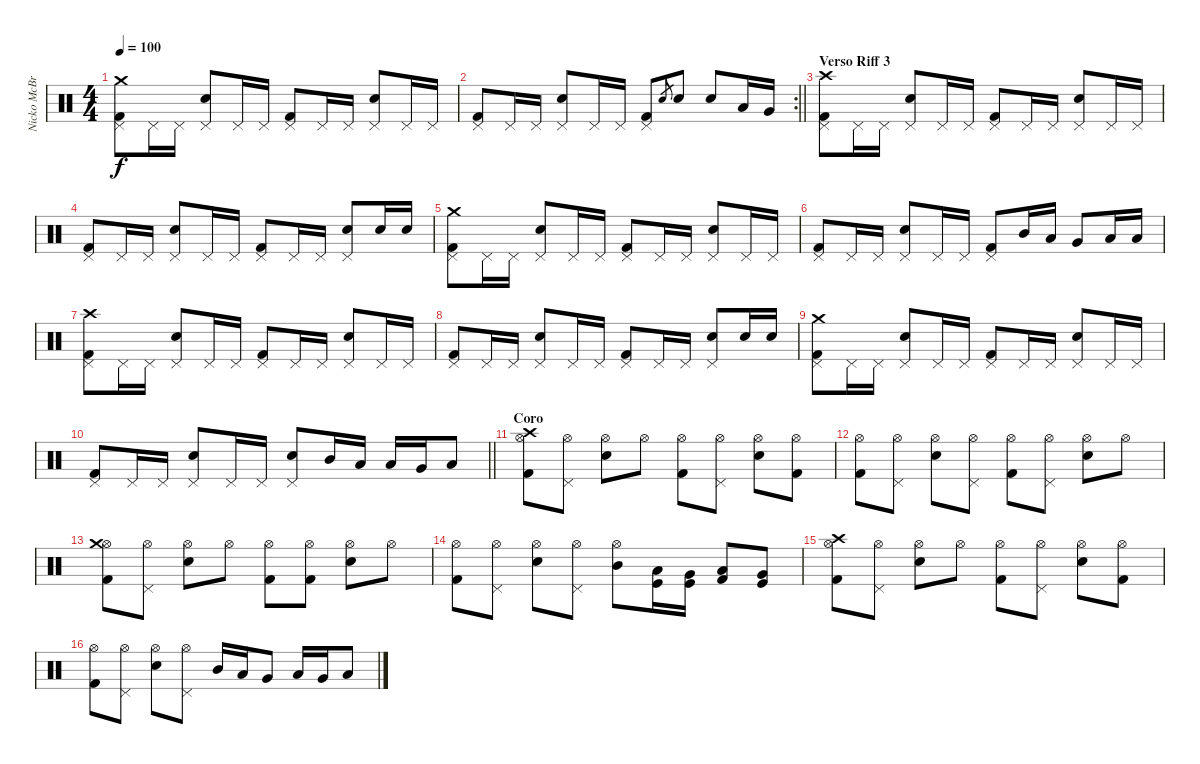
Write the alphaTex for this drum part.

\track ("Nicko McBrain" "Nicko McBr") {instrument percussion}
\staff {score}
\articulation defaults
\ts (4 4)
\tempo 100
\clef neutral
\ks c
("Kick (hit) 2" "Pedal Hi-Hat (hit)" "Crash medium (hit)").8{dy f} "Pedal Hi-Hat (hit)".16 "Pedal Hi-Hat (hit)".16 ("Snare (hit) 2" "Pedal Hi-Hat (hit)").8 "Pedal Hi-Hat (hit)".16 "Pedal Hi-Hat (hit)".16 ("Kick (hit) 2" "Pedal Hi-Hat (hit)").8 "Pedal Hi-Hat (hit)".16 "Pedal Hi-Hat (hit)".16 ("Snare (hit) 2" "Pedal Hi-Hat (hit)").8 "Pedal Hi-Hat (hit)".16 "Pedal Hi-Hat (hit)".16 |
\rc 2
\barLineRight lightlight
("Kick (hit) 2" "Pedal Hi-Hat (hit)").8 "Pedal Hi-Hat (hit)".16 "Pedal Hi-Hat (hit)".16 ("Snare (hit) 2" "Pedal Hi-Hat (hit)").8 "Pedal Hi-Hat (hit)".16 "Pedal Hi-Hat (hit)".16 ("Kick (hit) 2" "Pedal Hi-Hat (hit)").8 "Snare (hit) 2".8{gr} "Snare (hit) 2".8 "Snare (hit) 2".8 "Low Tom (hit)".16 "Very Low Tom (hit)".16 |
\section ("" "Verso Riff 3")
("Kick (hit) 2" "Pedal Hi-Hat (hit)" "Crash high (hit)").8 "Pedal Hi-Hat (hit)".16 "Pedal Hi-Hat (hit)".16 ("Snare (hit) 2" "Pedal Hi-Hat (hit)").8 "Pedal Hi-Hat (hit)".16 "Pedal Hi-Hat (hit)".16 ("Kick (hit) 2" "Pedal Hi-Hat (hit)").8 "Pedal Hi-Hat (hit)".16 "Pedal Hi-Hat (hit)".16 ("Snare (hit) 2" "Pedal Hi-Hat (hit)").8 "Pedal Hi-Hat (hit)".16 "Pedal Hi-Hat (hit)".16 |
("Kick (hit) 2" "Pedal Hi-Hat (hit)").8 "Pedal Hi-Hat (hit)".16 "Pedal Hi-Hat (hit)".16 ("Snare (hit) 2" "Pedal Hi-Hat (hit)").8 "Pedal Hi-Hat (hit)".16 "Pedal Hi-Hat (hit)".16 ("Kick (hit) 2" "Pedal Hi-Hat (hit)").8 "Pedal Hi-Hat (hit)".16 "Pedal Hi-Hat (hit)".16 ("Snare (hit) 2" "Pedal Hi-Hat (hit)").8 "Snare (hit) 2".16 "Snare (hit) 2".16 |
("Kick (hit) 2" "Pedal Hi-Hat (hit)" "Crash medium (hit)").8 "Pedal Hi-Hat (hit)".16 "Pedal Hi-Hat (hit)".16 ("Snare (hit) 2" "Pedal Hi-Hat (hit)").8 "Pedal Hi-Hat (hit)".16 "Pedal Hi-Hat (hit)".16 ("Kick (hit) 2" "Pedal Hi-Hat (hit)").8 "Pedal Hi-Hat (hit)".16 "Pedal Hi-Hat (hit)".16 ("Snare (hit) 2" "Pedal Hi-Hat (hit)").8 "Pedal Hi-Hat (hit)".16 "Pedal Hi-Hat (hit)".16 |
("Kick (hit) 2" "Pedal Hi-Hat (hit)").8 "Pedal Hi-Hat (hit)".16 "Pedal Hi-Hat (hit)".16 ("Snare (hit) 2" "Pedal Hi-Hat (hit)").8 "Pedal Hi-Hat (hit)".16 "Pedal Hi-Hat (hit)".16 ("Kick (hit) 2" "Pedal Hi-Hat (hit)").8 "Mid Tom (hit)".16 "Low Tom (hit)".16 "Very Low Tom (hit)".8 "Low Tom (hit)".16 "Low Floor Tom (hit)".16 |
("Kick (hit) 2" "Pedal Hi-Hat (hit)" "Crash high (hit)").8 "Pedal Hi-Hat (hit)".16 "Pedal Hi-Hat (hit)".16 ("Snare (hit) 2" "Pedal Hi-Hat (hit)").8 "Pedal Hi-Hat (hit)".16 "Pedal Hi-Hat (hit)".16 ("Kick (hit) 2" "Pedal Hi-Hat (hit)").8 "Pedal Hi-Hat (hit)".16 "Pedal Hi-Hat (hit)".16 ("Snare (hit) 2" "Pedal Hi-Hat (hit)").8 "Pedal Hi-Hat (hit)".16 "Pedal Hi-Hat (hit)".16 |
("Kick (hit) 2" "Pedal Hi-Hat (hit)").8 "Pedal Hi-Hat (hit)".16 "Pedal Hi-Hat (hit)".16 ("Snare (hit) 2" "Pedal Hi-Hat (hit)").8 "Pedal Hi-Hat (hit)".16 "Pedal Hi-Hat (hit)".16 ("Kick (hit) 2" "Pedal Hi-Hat (hit)").8 "Pedal Hi-Hat (hit)".16 "Pedal Hi-Hat (hit)".16 ("Snare (hit) 2" "Pedal Hi-Hat (hit)").8 "Snare (hit) 2".16 "Snare (hit) 2".16 |
("Kick (hit) 2" "Pedal Hi-Hat (hit)" "Crash medium (hit)").8 "Pedal Hi-Hat (hit)".16 "Pedal Hi-Hat (hit)".16 ("Snare (hit) 2" "Pedal Hi-Hat (hit)").8 "Pedal Hi-Hat (hit)".16 "Pedal Hi-Hat (hit)".16 ("Kick (hit) 2" "Pedal Hi-Hat (hit)").8 "Pedal Hi-Hat (hit)".16 "Pedal Hi-Hat (hit)".16 ("Snare (hit) 2" "Pedal Hi-Hat (hit)").8 "Pedal Hi-Hat (hit)".16 "Pedal Hi-Hat (hit)".16 |
\barLineRight lightlight
("Kick (hit) 2" "Pedal Hi-Hat (hit)").8 "Pedal Hi-Hat (hit)".16 "Pedal Hi-Hat (hit)".16 ("Snare (hit) 2" "Pedal Hi-Hat (hit)").8 "Pedal Hi-Hat (hit)".16 "Pedal Hi-Hat (hit)".16 ("Snare (hit) 2" "Pedal Hi-Hat (hit)").8 "Mid Tom (hit)".16 "Low Tom (hit)".16 "Low Floor Tom (hit)".16 "Very Low Tom (hit)".16 "Low Floor Tom (hit)".8 |
\section ("" "Coro")
("Kick (hit) 2" "Hi-Hat (open)" "Crash high (hit)").8 ("Pedal Hi-Hat (hit)" "Hi-Hat (open)").8 ("Snare (hit) 2" "Hi-Hat (open)").8 "Hi-Hat (open)".8 ("Kick (hit) 2" "Hi-Hat (open)").8 ("Pedal Hi-Hat (hit)" "Hi-Hat (open)").8 ("Snare (hit) 2" "Hi-Hat (open)").8 ("Kick (hit) 2" "Hi-Hat (open)").8 |
("Kick (hit) 2" "Hi-Hat (open)").8 ("Pedal Hi-Hat (hit)" "Hi-Hat (open)").8 ("Snare (hit) 2" "Hi-Hat (open)").8 ("Pedal Hi-Hat (hit)" "Hi-Hat (open)").8 ("Kick (hit) 2" "Hi-Hat (open)").8 ("Pedal Hi-Hat (hit)" "Hi-Hat (open)").8 ("Snare (hit) 2" "Hi-Hat (open)").8 "Hi-Hat (open)".8 |
("Kick (hit) 2" "Hi-Hat (open)" "Crash medium (hit)").8 ("Pedal Hi-Hat (hit)" "Hi-Hat (open)").8 ("Snare (hit) 2" "Hi-Hat (open)").8 "Hi-Hat (open)".8 ("Kick (hit) 2" "Hi-Hat (open)").8 ("Kick (hit) 2" "Hi-Hat (open)").8 ("Snare (hit) 2" "Hi-Hat (open)").8 "Hi-Hat (open)".8 |
("Kick (hit) 2" "Hi-Hat (open)").8 ("Pedal Hi-Hat (hit)" "Hi-Hat (open)").8 ("Snare (hit) 2" "Hi-Hat (open)").8 ("Pedal Hi-Hat (hit)" "Hi-Hat (open)").8 ("Mid Tom (hit)" "Hi-Hat (open)").8 ("Low Tom (hit)" "Kick (hit)").16 ("Very Low Tom (hit)" "Kick (hit)").16 ("Low Floor Tom (hit)" "Kick (hit) 2").8 ("Very Low Tom (hit)" "Kick (hit)").8 |
("Kick (hit) 2" "Hi-Hat (open)" "Crash high (hit)").8 ("Pedal Hi-Hat (hit)" "Hi-Hat (open)").8 ("Snare (hit) 2" "Hi-Hat (open)").8 "Hi-Hat (open)".8 ("Kick (hit) 2" "Hi-Hat (open)").8 ("Pedal Hi-Hat (hit)" "Hi-Hat (open)").8 ("Snare (hit) 2" "Hi-Hat (open)").8 ("Kick (hit) 2" "Hi-Hat (open)").8 |
("Kick (hit) 2" "Hi-Hat (open)").8 ("Pedal Hi-Hat (hit)" "Hi-Hat (open)").8 ("Snare (hit) 2" "Hi-Hat (open)").8 ("Pedal Hi-Hat (hit)" "Hi-Hat (open)").8 "Mid Tom (hit)".16 "Low Tom (hit)".16 "Very Low Tom (hit)".8 "Low Tom (hit)".16 "Very Low Tom (hit)".16 "Low Floor Tom (hit)".8
